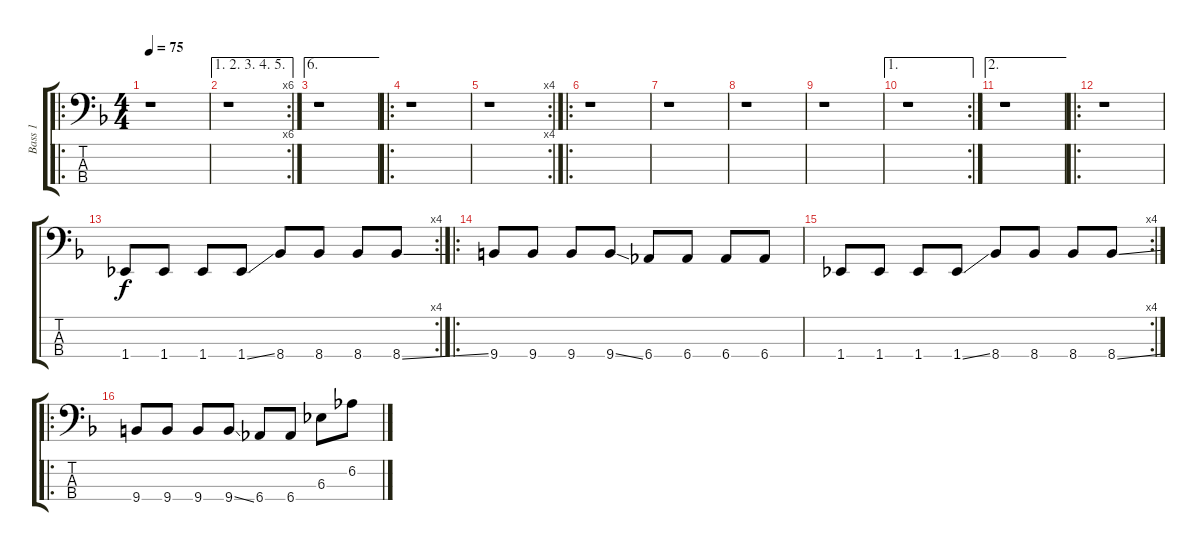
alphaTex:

\track ("Bass 1" "Bass 1") {instrument electricbassfinger}
\staff {score tabs}
\tuning (G2 D2 A1 D1) {hide}
\ro
\ts (4 4)
\tempo 75
\clef f4
\ks f
r.1{dy f instrument electricbassfinger} |
\ae (1 2 3 4 5)
\rc 6
r.1 |
\ae 6
r.1 |
\ro
r.1 |
\rc 4
r.1 |
\ro
r.1 |
r.1 |
r.1 |
r.1 |
\ae 1
\rc 2
r.1 |
\ae 2
r.1 |
\ro
r.1 |
\rc 4
1.4.8 1.4.8 1.4.8 1.4{ss}.8 8.4.8 8.4.8 8.4.8 8.4{ss}.8 |
\ro
9.4.8 9.4.8 9.4.8 9.4{ss}.8 6.4.8 6.4.8 6.4.8 6.4.8 |
\rc 4
1.4.8 1.4.8 1.4.8 1.4{ss}.8 8.4.8 8.4.8 8.4.8 8.4{ss}.8 |
\ro
9.4.8 9.4.8 9.4.8 9.4{ss}.8 6.4.8 6.4.8 6.3.8 6.2.8
